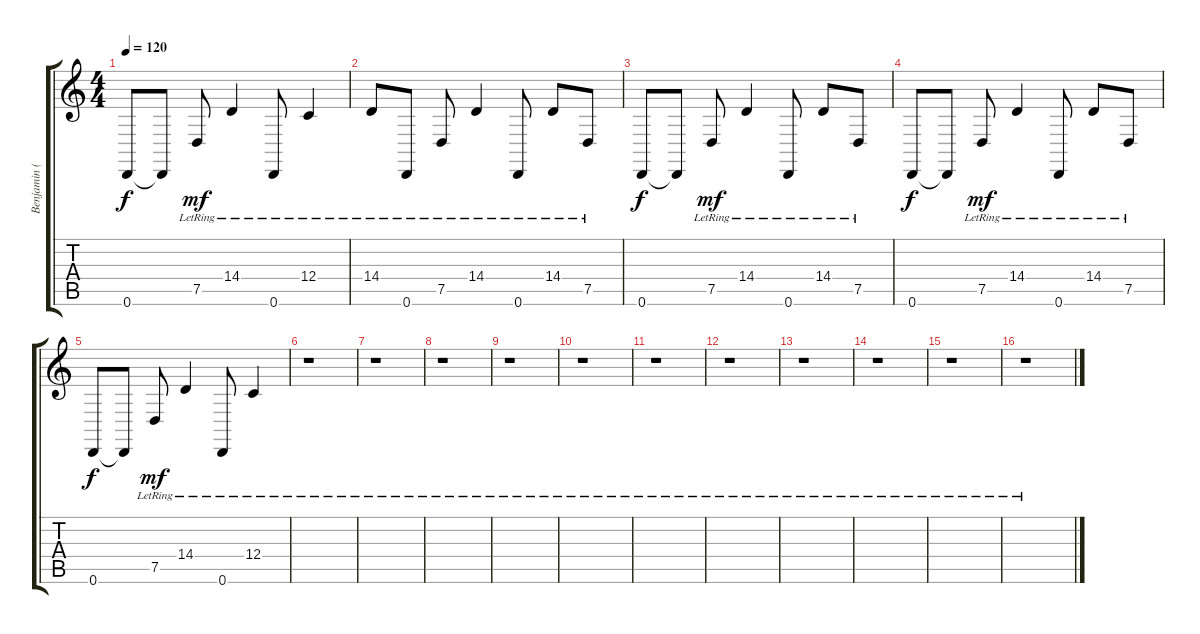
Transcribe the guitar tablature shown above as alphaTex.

\track ("Benjamin (KeybChoir)" "Benjamin (") {instrument pad4choir}
\staff {score tabs}
\tuning (D4 A3 F3 C3 G2 D2) {hide}
\ts (4 4)
\tempo 120
\clef g2
\ks c
0.6.8{dy f} 0.6{t}.8 7.5{lr}.8{dy mf} 14.4{lr}.4 0.6{lr}.8 12.4{lr}.4 |
14.4{lr}.8 0.6{lr}.8 7.5{lr}.8 14.4{lr}.4 0.6{lr}.8 14.4{lr}.8 7.5{lr}.8 |
0.6.8{dy f} 0.6{t}.8 7.5{lr}.8{dy mf} 14.4{lr}.4 0.6{lr}.8 14.4{lr}.8 7.5{lr}.8 |
0.6.8{dy f} 0.6{t}.8 7.5{lr}.8{dy mf} 14.4{lr}.4 0.6{lr}.8 14.4{lr}.8 7.5{lr}.8 |
0.6.8{dy f} 0.6{t}.8 7.5{lr}.8{dy mf} 14.4{lr}.4 0.6{lr}.8 12.4{lr}.4 |
r.1 |
r.1 |
r.1 |
r.1 |
r.1 |
r.1 |
r.1 |
r.1 |
r.1 |
r.1 |
r.1
